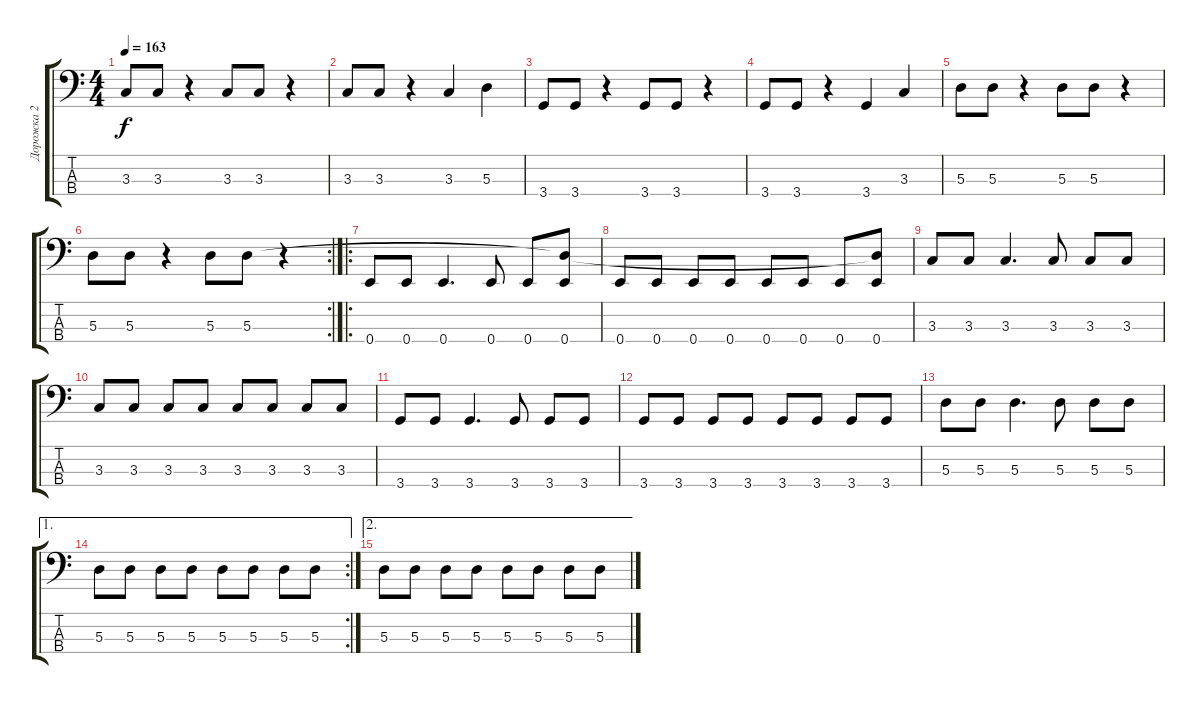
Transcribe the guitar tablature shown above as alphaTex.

\track ("Дорожка 2" "Дорожка 2") {instrument electricbassfinger}
\staff {score tabs}
\tuning (G2 D2 A1 E1) {hide}
\ts (4 4)
\tempo 163
\clef f4
\ks c
3.3.8{dy f} 3.3.8 r.4 3.3.8 3.3.8 r.4 |
3.3.8 3.3.8 r.4 3.3.4 5.3.4 |
3.4.8 3.4.8 r.4 3.4.8 3.4.8 r.4 |
3.4.8 3.4.8 r.4 3.4.4 3.3.4 |
5.3.8 5.3.8 r.4 5.3.8 5.3.8 r.4 |
\rc 2
5.3.8 5.3.8 r.4 5.3.8 5.3.8 r.4 |
\ro
0.4.8 0.4.8 0.4.4{d} 0.4.8 0.4.8 (5.3{t} 0.4).8 |
0.4.8 0.4.8 0.4.8 0.4.8 0.4.8 0.4.8 0.4.8 (5.3{t} 0.4).8 |
3.3.8 3.3.8 3.3.4{d} 3.3.8 3.3.8 3.3.8 |
3.3.8 3.3.8 3.3.8 3.3.8 3.3.8 3.3.8 3.3.8 3.3.8 |
3.4.8 3.4.8 3.4.4{d} 3.4.8 3.4.8 3.4.8 |
3.4.8 3.4.8 3.4.8 3.4.8 3.4.8 3.4.8 3.4.8 3.4.8 |
5.3.8 5.3.8 5.3.4{d} 5.3.8 5.3.8 5.3.8 |
\ae 1
\rc 2
5.3.8 5.3.8 5.3.8 5.3.8 5.3.8 5.3.8 5.3.8 5.3.8 |
\ae 2
5.3.8 5.3.8 5.3.8 5.3.8 5.3.8 5.3.8 5.3.8 5.3.8
